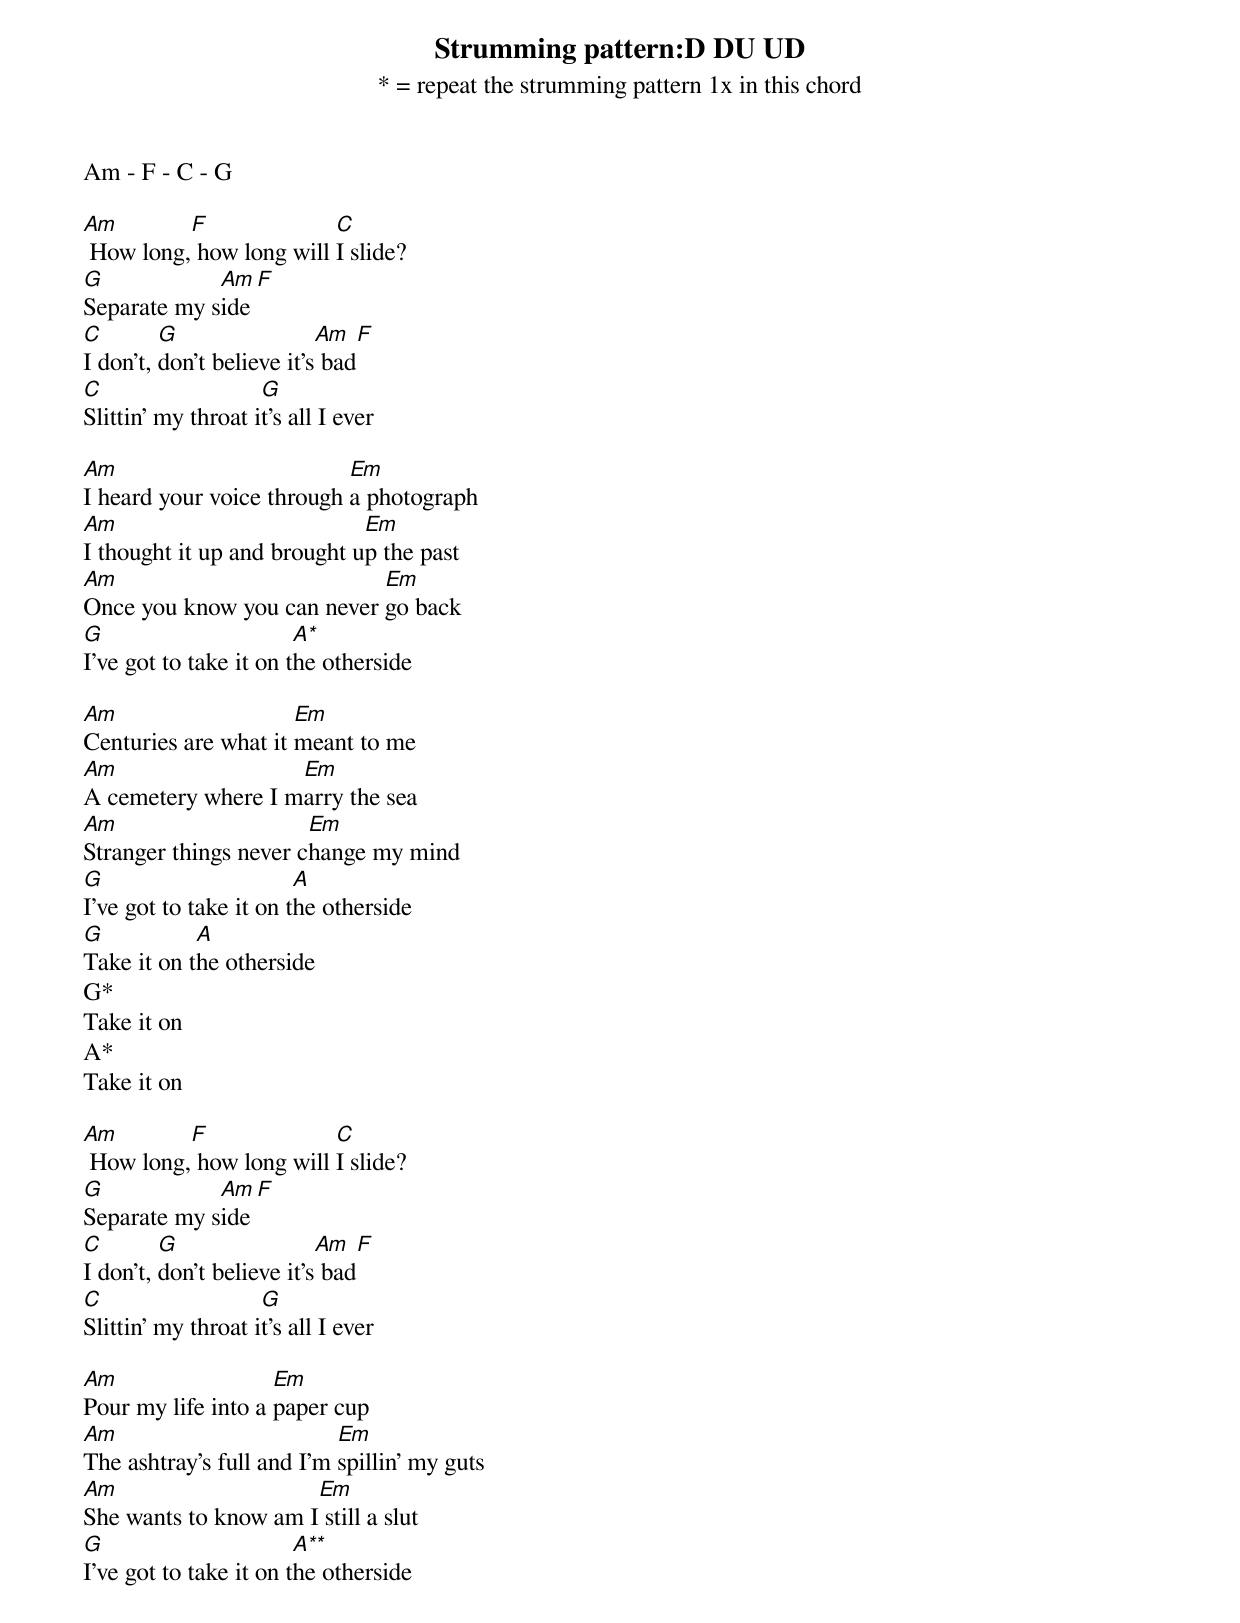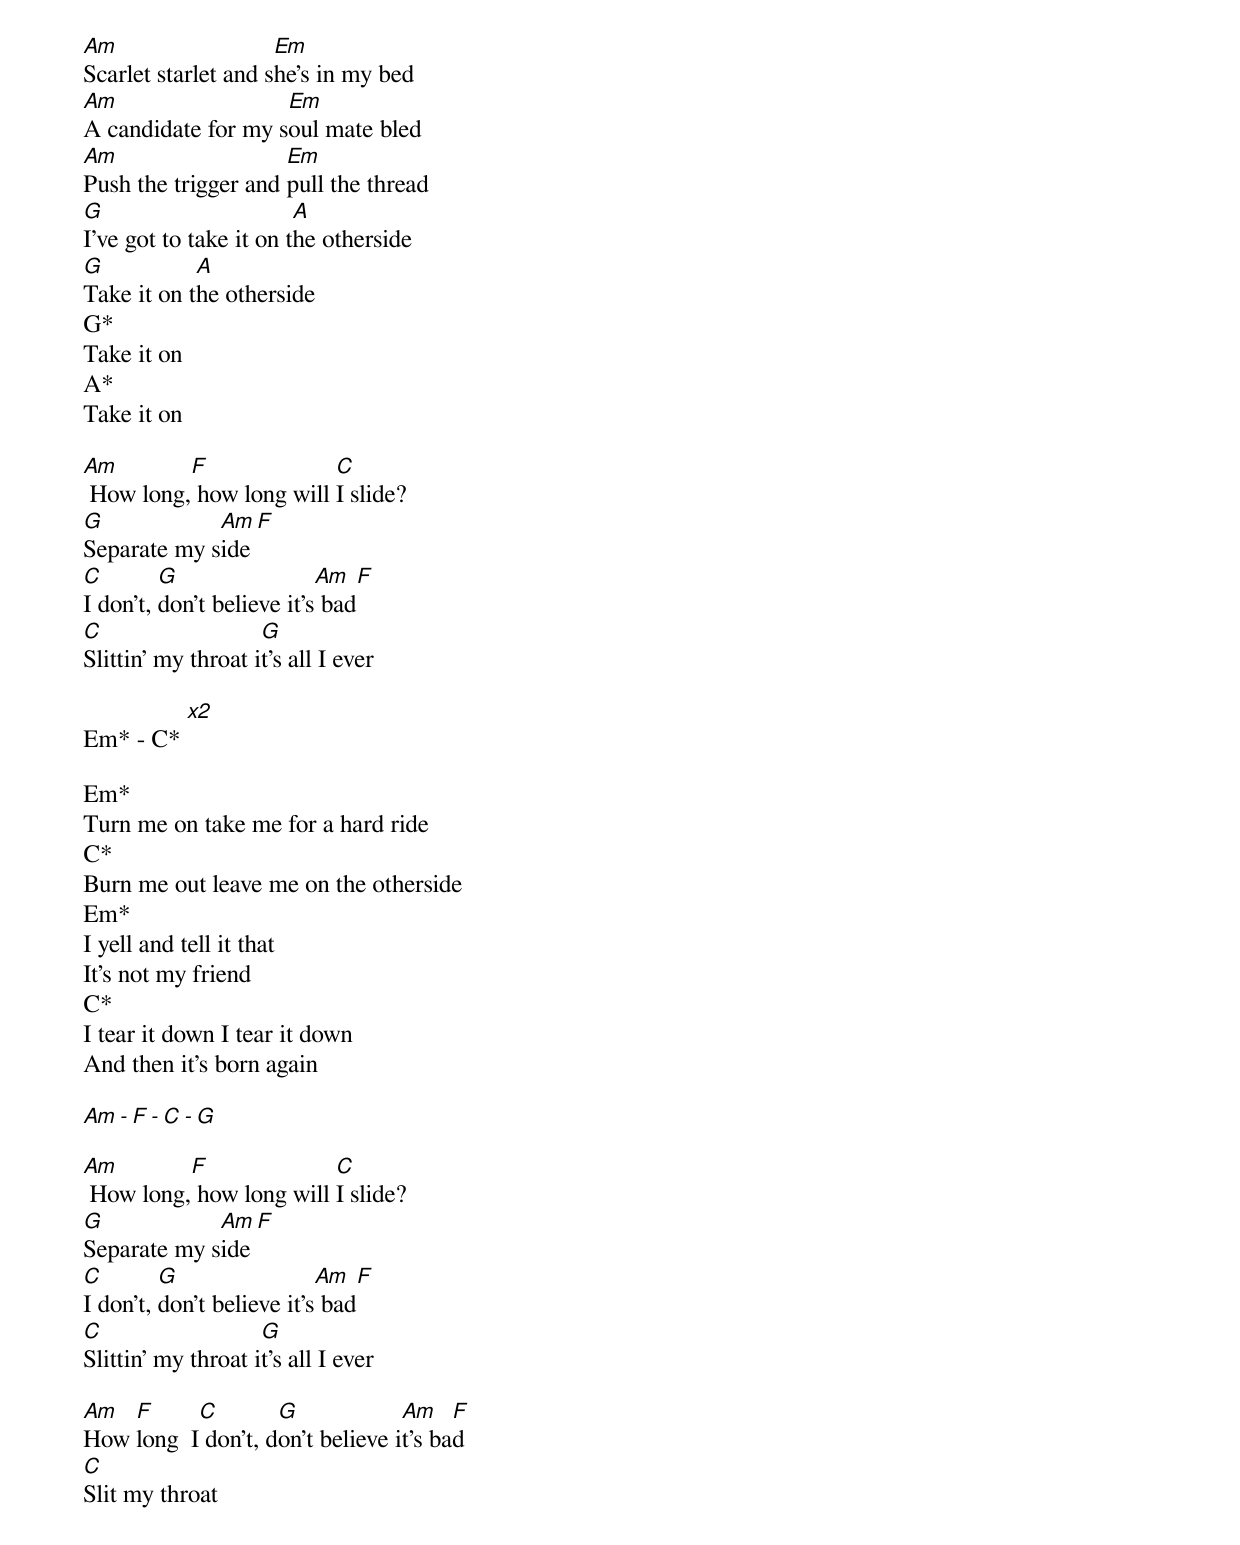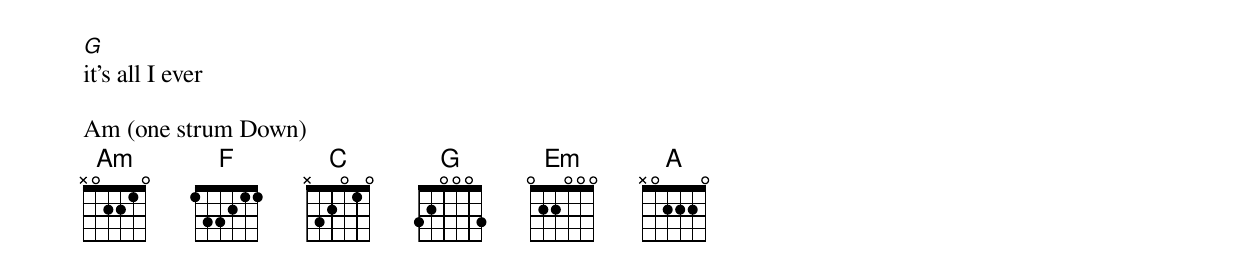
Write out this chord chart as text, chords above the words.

Strumming pattern:D DU UD
* = repeat the strumming pattern 1x in this chord

Am - F - C - G

Am        F              C
 How long, how long will I slide?
G            Am    F
Separate my side
C        G                 Am    F
I don't, don't believe it's bad
C                   G
Slittin' my throat it's all I ever

Am                         Em
I heard your voice through a photograph
Am                           Em
I thought it up and brought up the past
Am                          Em
Once you know you can never go back
G                       A*
I've got to take it on the otherside

Am                    Em
Centuries are what it meant to me
Am                  Em
A cemetery where I marry the sea
Am                     Em
Stranger things never change my mind
G                       A
I've got to take it on the otherside
G           A
Take it on the otherside
G*
Take it on
A*
Take it on

Am        F              C
 How long, how long will I slide?
G            Am    F
Separate my side
C        G                 Am    F
I don't, don't believe it's bad
C                   G
Slittin' my throat it's all I ever

Am                  Em
Pour my life into a paper cup
Am                         Em
The ashtray's full and I'm spillin' my guts
Am                    Em
She wants to know am I still a slut
G                       A**
I've got to take it on the otherside

Am                   Em
Scarlet starlet and she's in my bed
Am                  Em
A candidate for my soul mate bled
Am                   Em
Push the trigger and pull the thread
G                       A
I've got to take it on the otherside
G           A
Take it on the otherside
G*
Take it on
A*
Take it on

Am        F              C
 How long, how long will I slide?
G            Am    F
Separate my side
C        G                 Am    F
I don't, don't believe it's bad
C                   G
Slittin' my throat it's all I ever

Em* - C* [x2]

Em*
Turn me on take me for a hard ride
C*
Burn me out leave me on the otherside
Em*
I yell and tell it that
It's not my friend
C*
I tear it down I tear it down
And then it's born again

Am - F - C - G

Am        F              C
 How long, how long will I slide?
G            Am    F
Separate my side
C        G                 Am    F
I don't, don't believe it's bad
C                   G
Slittin' my throat it's all I ever

Am  F      C        G             Am    F
How long  I don't, don't believe it's bad
C
Slit my throat
G
it's all I ever

Am (one strum Down)
